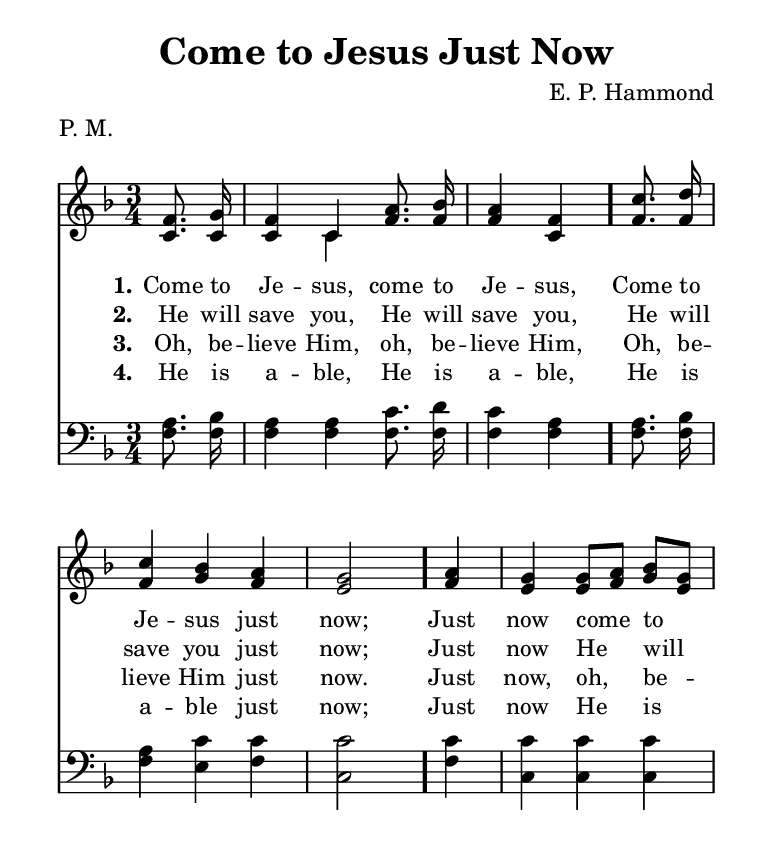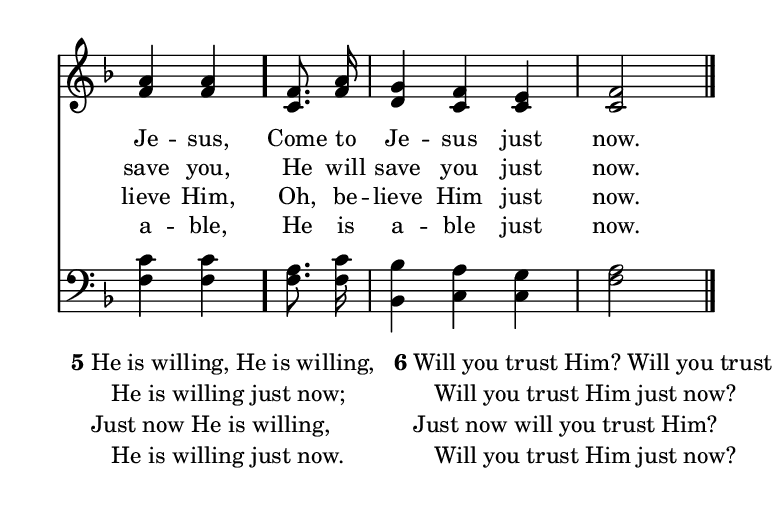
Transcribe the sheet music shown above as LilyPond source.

\include "common/global.ily"
\paper {
  \include "common/paper.ily"
  ragged-bottom = ##t
  page-count = #(cond (is-eogsized 2) (#t #f))
  % shrink space before markup verses to fit next hymn on same page
  score-markup-spacing.padding = #2
  score-markup-spacing.basic-distance = #2
}

\header{
  %children
  hymnnumber = "310"
  title = "Come to Jesus Just Now"
  tunename = ""
  meter = "P. M."
  poet = ""
  composer = "E. P. Hammond"
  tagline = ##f
}

global = {
  \include "common/overrides.ily"
  \override Staff.TimeSignature.style = #'numbered
  \time 3/4
  \override Score.MetronomeMark.transparent = ##t % hide all fermata changes too
  \tempo 4=80
  \key f \major
  \partial 4
  \autoBeamOff
}

notesSoprano = {
\global
\relative c' {

  f8. g16 | f4 c a'8. bes16 | a4 f
  c'8. d16 | c4 bes a | g2
  a4 | g g8[ a] bes[ g] | a4 a
  f8. a16 | g4 f e | f2

  \bar "|."

}
}

notesAlto = {
\global
\relative e' {

  c8. c16 | c4 c f8. f16 | f4 c
  f8. f16 | f4 g f | e2
  f4 | e e8[ f] g[ e] | f4 f
  c8. f16 | d4 c c | c2

}
}

notesTenor = {
\global
\relative a {

  a8. bes16 | a4 a c8. d16 | c4 a
  a8. bes16 | a4 c c | c2
  c4 | c c c | c c
  a8. c16 | bes4 a g | a2

}
}

notesBass = {
\global
\relative f {

  f8. f16 | f4 f f8. f16 | f4 f
  f8. f16 | f4 e f | c2
  f4 | c c c | f f
  f8. f16 | bes,4 c c | f2

}
}

wordsA = \lyricmode {
\set stanza = "1."

Come to Je -- sus, come to Je -- sus, \bar "."
Come to Je -- sus just now; \bar "."
Just now come to Je -- sus, \bar "."
Come to Je -- sus just now. \bar "."

}

wordsB = \lyricmode {
\set stanza = "2."

He will save you, He will save you,
He will save you just now;
Just now He will save you,
He will save you just now.

}

wordsC = \lyricmode {
\set stanza = "3."

Oh, be -- lieve Him, oh, be -- lieve Him,
Oh, be -- lieve Him just now.
Just now, oh, be -- lieve Him,
Oh, be -- lieve Him just now.

}

wordsD = \lyricmode {
\set stanza = "4."

He is a -- ble, He is a -- ble,
He is a -- ble just now;
Just now He is a -- ble,
He is a -- ble just now.

}

wordsE = \markuplist {

\line { He is willing, He is willing, }
\line { { \hspace #2 } He is willing just now; }
\line { Just now He is willing, }
\line { { \hspace #2 } He is willing just now. }

}

wordsF = \markuplist {

\line { Will you trust Him? Will you trust Him? }
\line { { \hspace #2 } Will you trust Him just now? }
\line { Just now will you trust Him? }
\line { { \hspace #2 } Will you trust Him just now? }

}

\score {
  \context ChoirStaff <<
    \context Staff = upper <<
      \set Staff.autoBeaming = ##f
      \set ChoirStaff.systemStartDelimiter = #'SystemStartBar
      \set ChoirStaff.printPartCombineTexts = ##f
      \partcombine #'(2 . 9) \notesSoprano \notesAlto
      \context NullVoice = sopranos { \voiceOne << \notesSoprano >> }
      \context Lyrics = one   \lyricsto sopranos \wordsA
      \context Lyrics = two   \lyricsto sopranos \wordsB
      \context Lyrics = three \lyricsto sopranos \wordsC
      \context Lyrics = four  \lyricsto sopranos \wordsD
    >>
    \context Staff = men <<
      \set Staff.autoBeaming = ##f
      \clef bass
      \set ChoirStaff.printPartCombineTexts = ##f
      \partcombine #'(2 . 9) \notesTenor \notesBass
    >>
  >>
  \layout {
    \include "common/layout.ily"
  }
  \midi{
    \include "common/midi.ily"
  }
}

\noPageBreak

\markup { \fill-line {
  \hspace #0.1
  \line{ \bold 5 \column { \wordsE } }
  \hspace #0.1
  \line{ \bold 6 \column { \wordsF } }
  \hspace #0.1
} }

\version "2.19.49"  % necessary for upgrading to future LilyPond versions.

% vi:set et ts=2 sw=2 ai nocindent syntax=lilypond:
